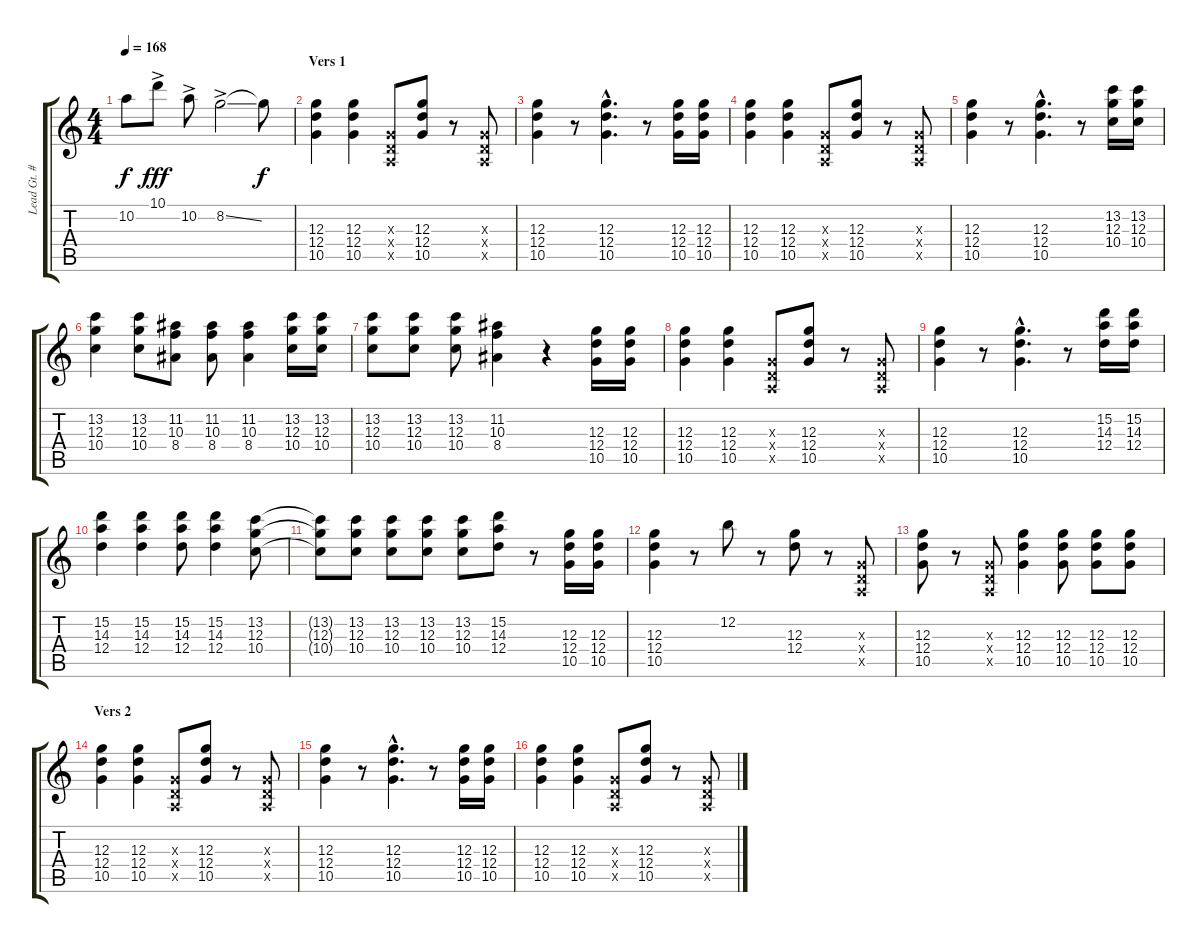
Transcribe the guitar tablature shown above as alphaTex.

\track ("Lead Gt. #2 -Strat (Brent Muscat)" "Lead Gt. #") {instrument distortionguitar}
\staff {score tabs}
\tuning (E4 B3 G3 D3 A2 E2) {hide}
\ts (4 4)
\tempo 168
\clef g2
\ks c
10.2{t}.8{dy f} 10.1{ac}.8{dy fff} 10.2{ac}.8 8.2{ss ac}.2 8.2{t}.8{dy f} |
\section ("" "Vers 1")
(12.3 12.4 10.5).4 (12.3 12.4 10.5).4 (0.3{x} 0.4{x} 0.5{x}).8 (12.3 12.4 10.5).8 r.8 (0.3{x} 0.4{x} 0.5{x}).8 |
(12.3 12.4 10.5).4 r.8 (12.3{hac} 12.4{hac} 10.5{hac}).4{d} r.8 (12.3 12.4 10.5).16 (12.3 12.4 10.5).16 |
(12.3 12.4 10.5).4 (12.3 12.4 10.5).4 (0.3{x} 0.4{x} 0.5{x}).8 (12.3 12.4 10.5).8 r.8 (0.3{x} 0.4{x} 0.5{x}).8 |
(12.3 12.4 10.5).4 r.8 (12.3{hac} 12.4{hac} 10.5{hac}).4{d} r.8 (13.2 12.3 10.4).16 (13.2 12.3 10.4).16 |
(13.2 12.3 10.4).4 (13.2 12.3 10.4).8 (11.2 10.3 8.4).8 (11.2 10.3 8.4).8 (11.2 10.3 8.4).4 (13.2 12.3 10.4).16 (13.2 12.3 10.4).16 |
(13.2 12.3 10.4).8 (13.2 12.3 10.4).8 (13.2 12.3 10.4).8 (11.2 10.3 8.4).4 r.4 (12.3 12.4 10.5).16 (12.3 12.4 10.5).16 |
(12.3 12.4 10.5).4 (12.3 12.4 10.5).4 (0.3{x} 0.4{x} 0.5{x}).8 (12.3 12.4 10.5).8 r.8 (0.3{x} 0.4{x} 0.5{x}).8 |
(12.3 12.4 10.5).4 r.8 (12.3{hac} 12.4{hac} 10.5{hac}).4{d} r.8 (15.2 14.3 12.4).16 (15.2 14.3 12.4).16 |
(15.2 14.3 12.4).4 (15.2 14.3 12.4).4 (15.2 14.3 12.4).8 (15.2 14.3 12.4).4 (13.2 12.3 10.4).8 |
(13.2{t} 12.3{t} 10.4{t}).8 (13.2 12.3 10.4).8 (13.2 12.3 10.4).8 (13.2 12.3 10.4).8 (13.2 12.3 10.4).8 (15.2 14.3 12.4).8 r.8 (12.3 12.4 10.5).16 (12.3 12.4 10.5).16 |
(12.3 12.4 10.5).4 r.8 12.2.8 r.8 (12.3 12.4).8 r.8 (0.3{x} 0.4{x} 0.5{x}).8 |
(12.3 12.4 10.5).8 r.8 (0.3{x} 0.4{x} 0.5{x}).8 (12.3 12.4 10.5).4 (12.3 12.4 10.5).8 (12.3 12.4 10.5).8 (12.3 12.4 10.5).8 |
\section ("" "Vers 2")
(12.3 12.4 10.5).4 (12.3 12.4 10.5).4 (0.3{x} 0.4{x} 0.5{x}).8 (12.3 12.4 10.5).8 r.8 (0.3{x} 0.4{x} 0.5{x}).8 |
(12.3 12.4 10.5).4 r.8 (12.3{hac} 12.4{hac} 10.5{hac}).4{d} r.8 (12.3 12.4 10.5).16 (12.3 12.4 10.5).16 |
(12.3 12.4 10.5).4 (12.3 12.4 10.5).4 (0.3{x} 0.4{x} 0.5{x}).8 (12.3 12.4 10.5).8 r.8 (0.3{x} 0.4{x} 0.5{x}).8
